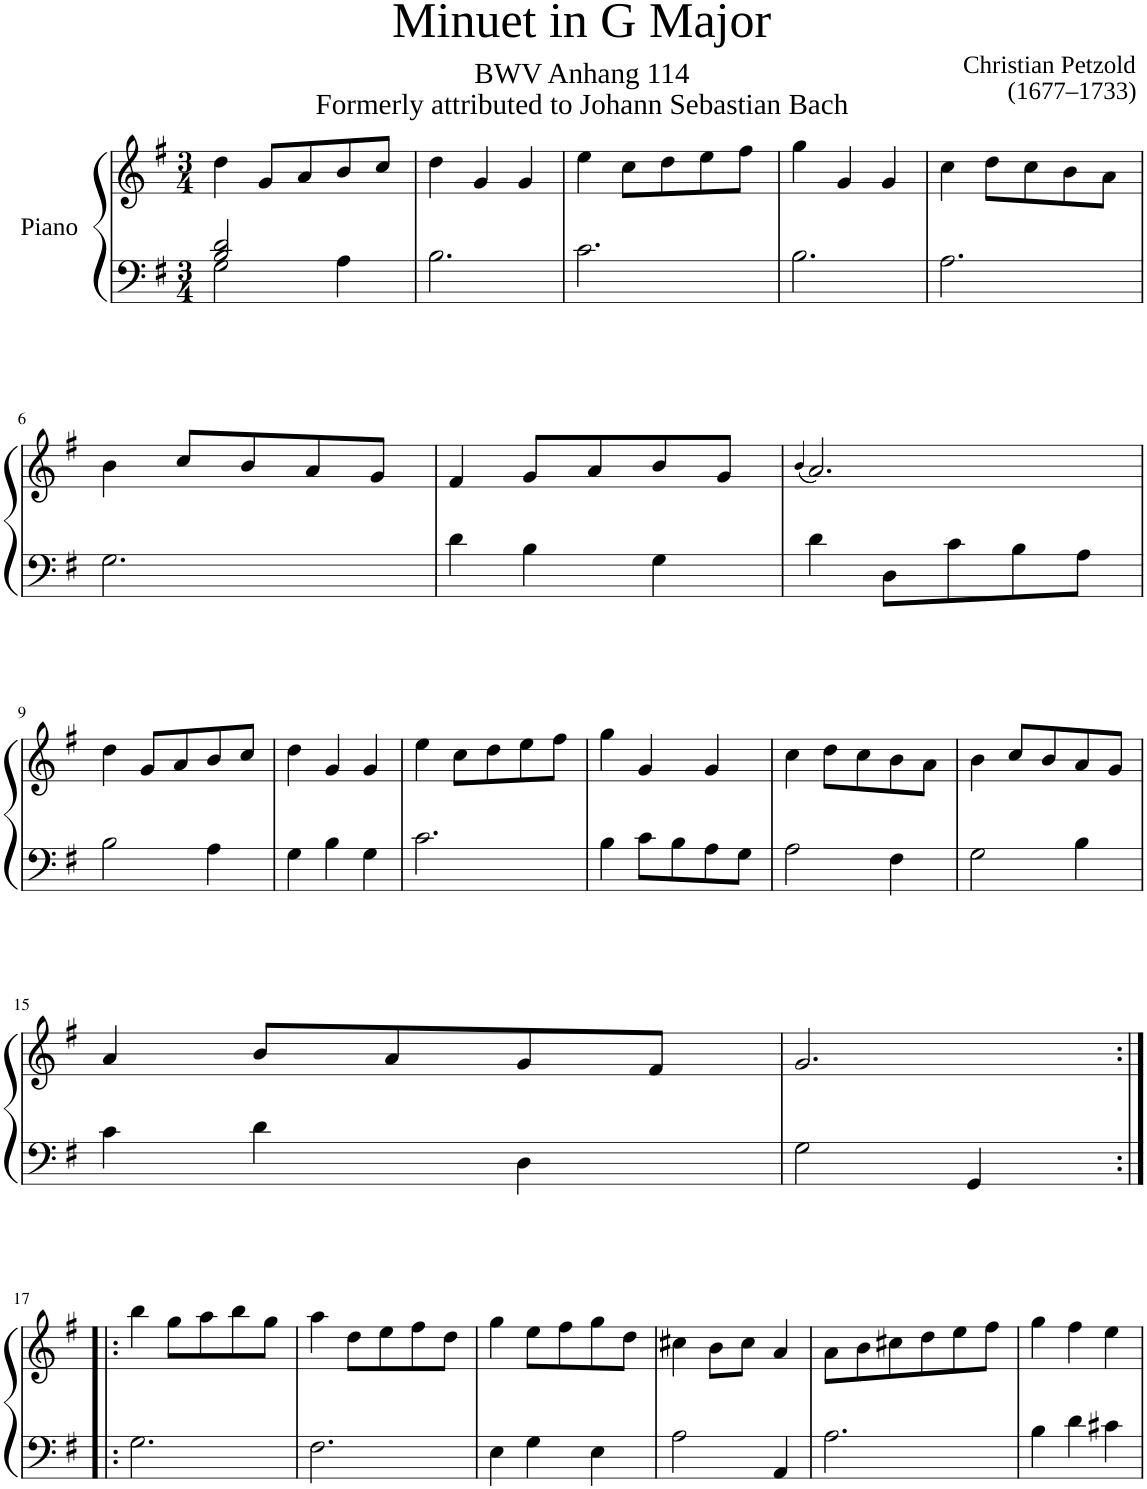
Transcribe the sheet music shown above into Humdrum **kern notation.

**kern	**kern
*part1	*part1
*staff2	*staff1
*I"Piano	*
*I'Pno	*
*clefF4	*clefG2
*k[f#]	*k[f#]
*M3/4	*M3/4
=1	=1
*^	*
2B/ 2d/	2G\	4dd\
.	.	8g/L
.	.	8a/
4A\	4ryy	8b/
.	.	8cc/J
*v	*v	*
=2	=2
2.B\	4dd\
.	4g'/
.	4g'/
=3	=3
2.c\	4ee\
.	8cc\L
.	8dd\
.	8ee\
.	8ff#\J
=4	=4
2.B\	4gg\
.	4g'/
.	4g'/
=5	=5
2.A\	4cc\
.	8dd\L
.	8cc\
.	8b\
.	8a\J
!!LO:LB:g=z
=6	=6
2.G\	4b\
.	8cc/L
.	8b/
.	8a/
.	8g/J
=7	=7
4d\	4f#/
4B\	8g/L
.	8a/
4G\	8b/
.	8g/J
=8	=8
.	(4qb/
*	*^
4d\	2.a/)	4b!
8D\L	.	2a!
8c\	.	.
8B\	.	.
8A\J	.	.
*	*v	*v
!!LO:LB:g=z
=9	=9
2B\	4dd\
.	8g/L
.	8a/
4A\	8b/
.	8cc/J
=10	=10
4G\	4dd\
4B'\	4g'/
4G'\	4g'/
=11	=11
2.c\	4ee\
.	8cc\L
.	8dd\
.	8ee\
.	8ff#\J
=12	=12
4B\	4gg\
8c\L	4g'/
8B\	.
8A\	4g'/
8G\J	.
=13	=13
2A\	4cc\
.	8dd\L
.	8cc\
4F#\	8b\
.	8a\J
=14	=14
2G\	4b\
.	8cc/L
.	8b/
4B\	8a/
.	8g/J
!!LO:LB:g=z
=15	=15
4c\	4a/
4d\	8b/L
.	8a/
4D\	8g/
.	8f#/J
=16	=16
2G\	2.g/
4GG/	.
!!LO:LB:g=z
=17:|!|:	=17:|!|:
2.G\	4bb\
.	8gg\L
.	8aa\
.	8bb\
.	8gg\J
=18	=18
2.F#\	4aa\
.	8dd\L
.	8ee\
.	8ff#\
.	8dd\J
=19	=19
4E\	4gg\
4G\	8ee\L
.	8ff#\
4E\	8gg\
.	8dd\J
=20	=20
2A\	4cc#X\
.	8b\L
.	8cc#\J
4AA/	4a/
=21	=21
2.A\	8a\L
.	8b\
.	8cc#X\
.	8dd\
.	8ee\
.	8ff#\J
=22	=22
4B\	4gg\
4d\	4ff#\
4c#X\	4ee\
=	=
*-	*-
